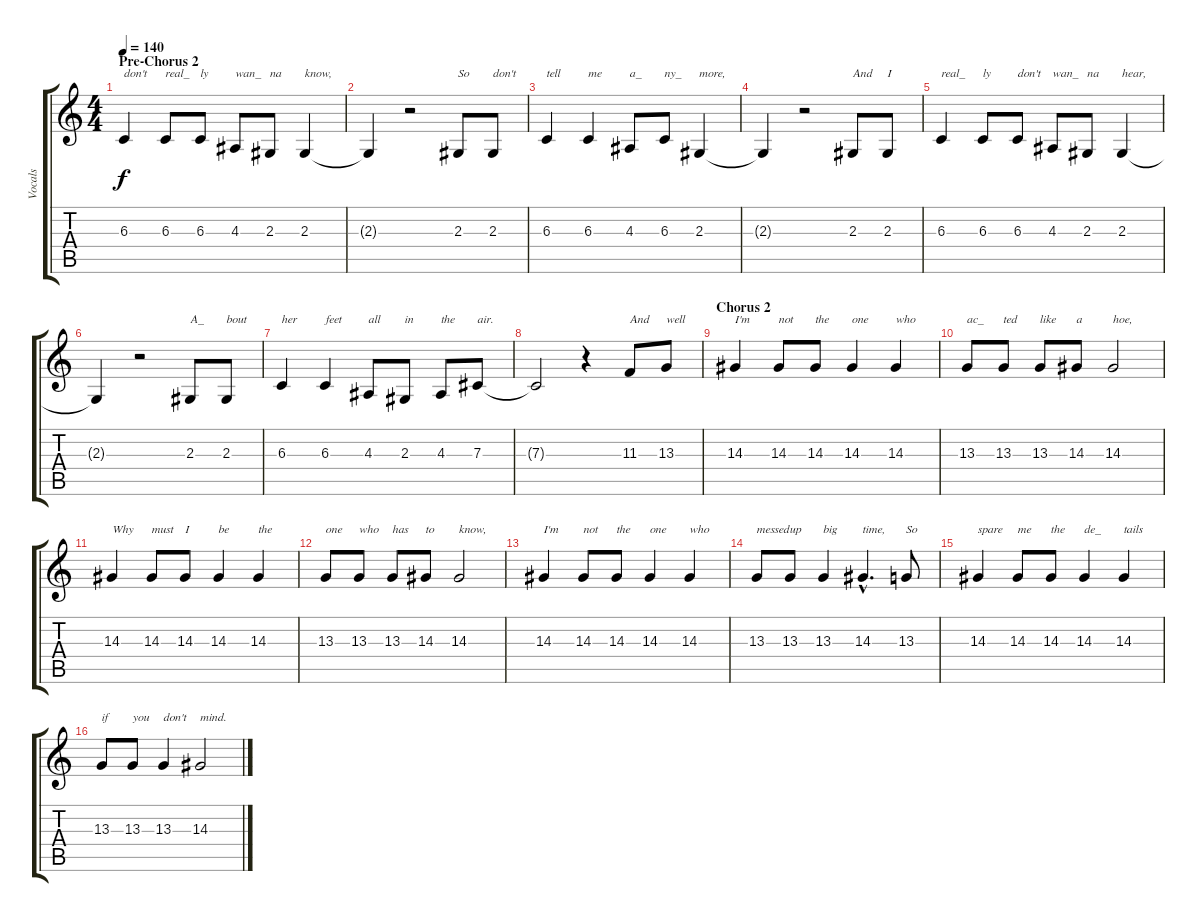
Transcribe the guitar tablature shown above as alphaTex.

\track ("Vocals" "Vocals") {instrument trumpet}
\staff {score tabs}
\tuning (Eb4 Bb3 Gb3 Db3 Ab2 Eb2) {hide}
\ts (4 4)
\section ("" "Pre-Chorus 2")
\tempo 140
\clef g2
\ks c
6.3.4{txt "don't" dy f} 6.3.8{txt "real_"} 6.3.8{txt "ly"} 4.3.8{txt "wan_"} 2.3.8{txt "na"} 2.3.4{txt "know,"} |
2.3{t}.4 r.2 2.3.8{txt "So"} 2.3.8{txt "don't"} |
6.3.4{txt "tell"} 6.3.4{txt "me"} 4.3.8{txt "a_"} 6.3.8{txt "ny_"} 2.3.4{txt "more,"} |
2.3{t}.4 r.2 2.3.8{txt "And"} 2.3.8{txt "I"} |
6.3.4{txt "real_"} 6.3.8{txt "ly"} 6.3.8{txt "don't"} 4.3.8{txt "wan_"} 2.3.8{txt "na"} 2.3.4{txt "hear,"} |
2.3{t}.4 r.2 2.3.8{txt "A_"} 2.3.8{txt "bout"} |
6.3.4{txt "her"} 6.3.4{txt "feet"} 4.3.8{txt "all"} 2.3.8{txt "in"} 4.3.8{txt "the"} 7.3.8{txt "air."} |
7.3{t}.2 r.4 11.3.8{txt "And"} 13.3.8{txt "well"} |
\section ("" "Chorus 2")
14.3.4{txt "I'm"} 14.3.8{txt "not"} 14.3.8{txt "the"} 14.3.4{txt "one"} 14.3.4{txt "who"} |
13.3.8{txt "ac_"} 13.3.8{txt "ted"} 13.3.8{txt "like"} 14.3.8{txt "a"} 14.3.2{txt "hoe,"} |
14.3.4{txt "Why"} 14.3.8{txt "must"} 14.3.8{txt "I"} 14.3.4{txt "be"} 14.3.4{txt "the"} |
13.3.8{txt "one"} 13.3.8{txt "who"} 13.3.8{txt "has"} 14.3.8{txt "to"} 14.3.2{txt "know,"} |
14.3.4{txt "I'm"} 14.3.8{txt "not"} 14.3.8{txt "the"} 14.3.4{txt "one"} 14.3.4{txt "who"} |
13.3.8{txt "messed"} 13.3.8{txt "up"} 13.3.4{txt "big"} 14.3{hac}.4{d txt "time,"} 13.3.8{txt "So"} |
14.3.4{txt "spare"} 14.3.8{txt "me"} 14.3.8{txt "the"} 14.3.4{txt "de_"} 14.3.4{txt "tails"} |
13.3.8{txt "if"} 13.3.8{txt "you"} 13.3.4{txt "don't"} 14.3.2{txt "mind."}
